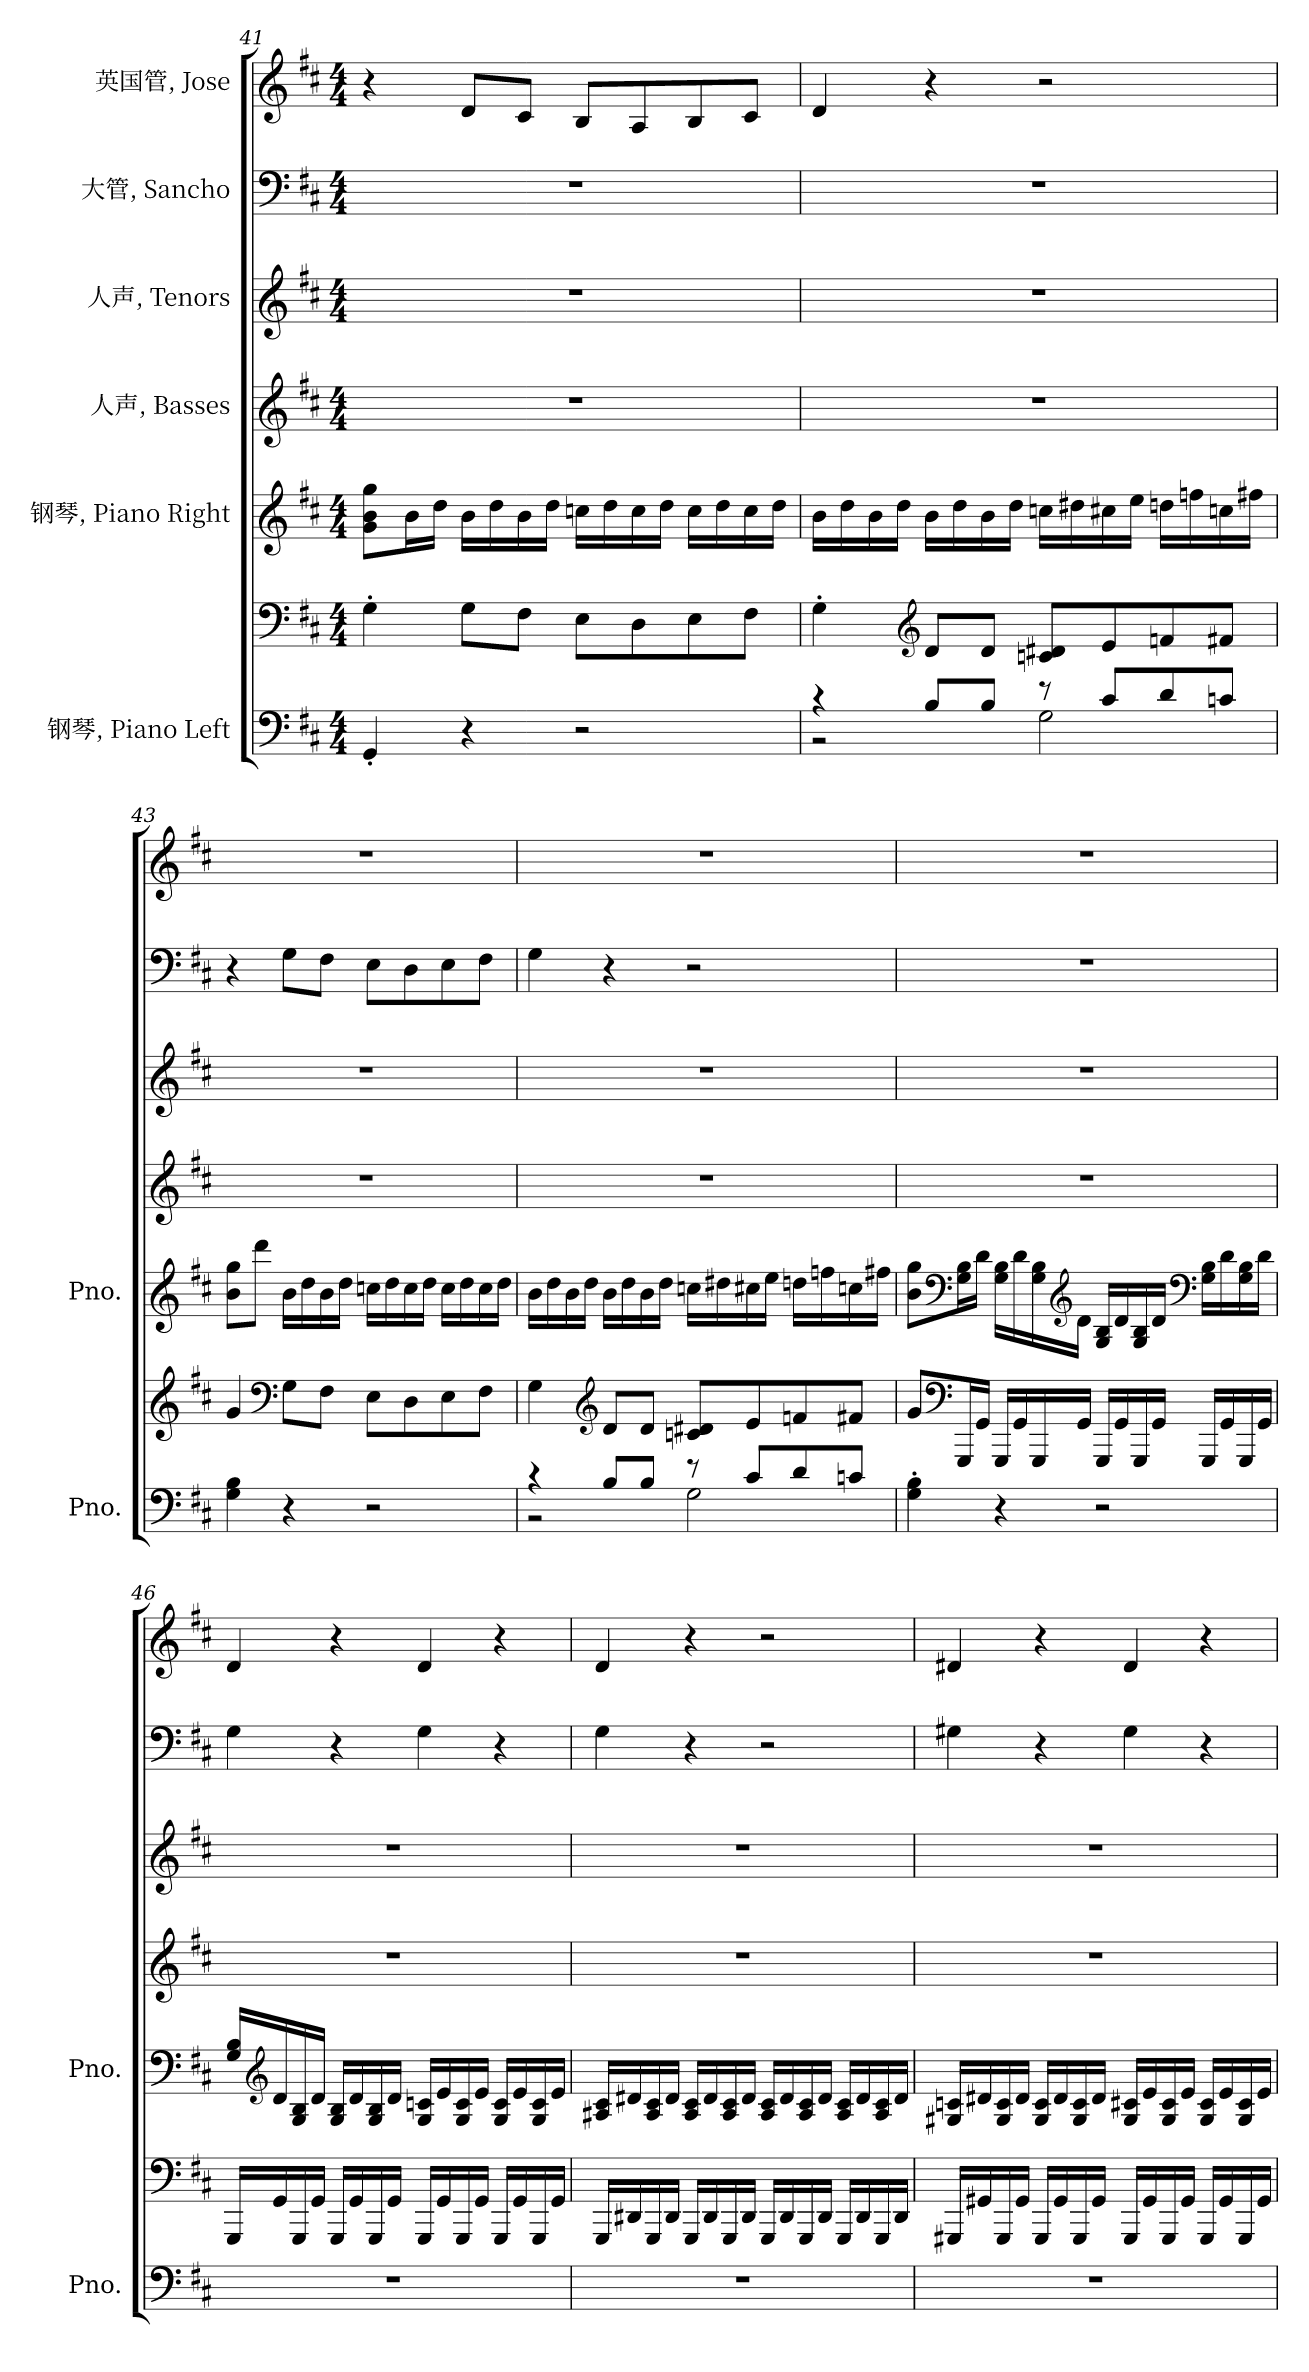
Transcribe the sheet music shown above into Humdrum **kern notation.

**kern	**kern	**kern	**kern	**kern	**kern	**kern
*part6	*part6	*part5	*part4	*part3	*part2	*part1
*staff7	*staff6	*staff5	*staff4	*staff3	*staff2	*staff1
*I"钢琴, Piano Left	*	*I"钢琴, Piano Right	*I"人声, Basses	*I"人声, Tenors	*I"大管, Sancho	*I"英国管, Jose
*I'Pno.	*	*I'Pno.	*	*	*	*
!!LO:PB:g=z
*clefF4	*clefF4	*clefG2	*clefG2	*clefG2	*clefF4	*clefG2
*	*	*	*	*	*	*ITrd4c7
*k[f#c#]	*k[f#c#]	*k[f#c#]	*k[f#c#]	*k[f#c#]	*k[f#c#]	*k[f#]
*M4/4	*M4/4	*M4/4	*M4/4	*M4/4	*M4/4	*M4/4
=41	=41	=41	=41	=41	=41	=41
4GG'/	4G'\	8g\ 8b\ 8gg\L	1r	1r	1r	4r
.	.	16b\L	.	.	.	.
.	.	16dd\JJ	.	.	.	.
4r	8G\L	16b\LL	.	.	.	8G/L
.	.	16dd\	.	.	.	.
.	8F#\J	16b\	.	.	.	8F#/J
.	.	16dd\JJ	.	.	.	.
2r	8E\L	16ccn\LL	.	.	.	8E/L
.	.	16dd\	.	.	.	.
.	8D\	16cc\	.	.	.	8D/
.	.	16dd\JJ	.	.	.	.
.	8E\	16cc\LL	.	.	.	8E/
.	.	16dd\	.	.	.	.
.	8F#\J	16cc\	.	.	.	8F#/J
.	.	16dd\JJ	.	.	.	.
=42	=42	=42	=42	=42	=42	=42
*^	*	*	*	*	*	*
4r	2r	4G'\	16b\LL	1r	1r	1r	4G/
.	.	.	16dd\	.	.	.	.
.	.	.	16b\	.	.	.	.
.	.	.	16dd\JJ	.	.	.	.
*	*	*clefG2	*	*	*	*	*
8B/L	.	8d/L	16b\LL	.	.	.	4r
.	.	.	16dd\	.	.	.	.
8B/J	.	8d/J	16b\	.	.	.	.
.	.	.	16dd\JJ	.	.	.	.
8r	2G\	8cn/ 8d#X/L	16ccn\LL	.	.	.	2r
.	.	.	16dd#X\	.	.	.	.
8c#/L	.	8e/	16cc#X\	.	.	.	.
.	.	.	16ee\JJ	.	.	.	.
8d/	.	8fn/	16ddn\LL	.	.	.	.
.	.	.	16ffn\	.	.	.	.
8cn/J	.	8f#X/J	16ccn\	.	.	.	.
.	.	.	16ff#X\JJ	.	.	.	.
*v	*v	*	*	*	*	*	*
!!LO:PB:g=z
=43	=43	=43	=43	=43	=43	=43
4G\ 4B\	4g/	8b\ 8gg\L	1r	1r	4r	1r
.	.	8ddd\J	.	.	.	.
*	*clefF4	*	*	*	*	*
4r	8G\L	16b\LL	.	.	8G\L	.
.	.	16dd\	.	.	.	.
.	8F#\J	16b\	.	.	8F#\J	.
.	.	16dd\JJ	.	.	.	.
2r	8E\L	16ccn\LL	.	.	8E\L	.
.	.	16dd\	.	.	.	.
.	8D\	16cc\	.	.	8D\	.
.	.	16dd\JJ	.	.	.	.
.	8E\	16cc\LL	.	.	8E\	.
.	.	16dd\	.	.	.	.
.	8F#\J	16cc\	.	.	8F#\J	.
.	.	16dd\JJ	.	.	.	.
=44	=44	=44	=44	=44	=44	=44
*^	*	*	*	*	*	*
4r	2r	4G\	16b\LL	1r	1r	4G\	1r
.	.	.	16dd\	.	.	.	.
.	.	.	16b\	.	.	.	.
.	.	.	16dd\JJ	.	.	.	.
*	*	*clefG2	*	*	*	*	*
8B/L	.	8d/L	16b\LL	.	.	4r	.
.	.	.	16dd\	.	.	.	.
8B/J	.	8d/J	16b\	.	.	.	.
.	.	.	16dd\JJ	.	.	.	.
8r	2G\	8cn/ 8d#X/L	16ccn\LL	.	.	2r	.
.	.	.	16dd#X\	.	.	.	.
8c#/L	.	8e/	16cc#X\	.	.	.	.
.	.	.	16ee\JJ	.	.	.	.
8d/	.	8fn/	16ddn\LL	.	.	.	.
.	.	.	16ffn\	.	.	.	.
8cn/J	.	8f#X/J	16ccn\	.	.	.	.
.	.	.	16ff#X\JJ	.	.	.	.
*v	*v	*	*	*	*	*	*
!!LO:PB:g=z
=45	=45	=45	=45	=45	=45	=45
4G\' 4B\'	8g/L	8b\ 8gg\L	1r	1r	1r	1r
*	*clefF4	*clefF4	*	*	*	*
.	16GGG/L	16G\ 16B\L	.	.	.	.
.	16GG/JJ	16d\JJ	.	.	.	.
4r	16GGG/LL	16G\ 16B\LL	.	.	.	.
.	16GG/	16d\	.	.	.	.
.	16GGG/	16G\ 16B\	.	.	.	.
*	*	*clefG2	*	*	*	*
.	16GG/JJ	16d\JJ	.	.	.	.
2r	16GGG/LL	16G/ 16B/LL	.	.	.	.
.	16GG/	16d/	.	.	.	.
.	16GGG/	16G/ 16B/	.	.	.	.
.	16GG/JJ	16d/JJ	.	.	.	.
*	*	*clefF4	*	*	*	*
.	16GGG/LL	16G\ 16B\LL	.	.	.	.
.	16GG/	16d\	.	.	.	.
.	16GGG/	16G\ 16B\	.	.	.	.
.	16GG/JJ	16d\JJ	.	.	.	.
=46	=46	=46	=46	=46	=46	=46
1r	16GGG/LL	16G/ 16B/LL	1r	1r	4G\	4G/
*	*	*clefG2	*	*	*	*
.	16GG/	16d/	.	.	.	.
.	16GGG/	16G/ 16B/	.	.	.	.
.	16GG/JJ	16d/JJ	.	.	.	.
.	16GGG/LL	16G/ 16B/LL	.	.	4r	4r
.	16GG/	16d/	.	.	.	.
.	16GGG/	16G/ 16B/	.	.	.	.
.	16GG/JJ	16d/JJ	.	.	.	.
.	16GGG/LL	16G/ 16cn/LL	.	.	4G\	4G/
.	16GG/	16e/	.	.	.	.
.	16GGG/	16G/ 16c/	.	.	.	.
.	16GG/JJ	16e/JJ	.	.	.	.
.	16GGG/LL	16G/ 16c/LL	.	.	4r	4r
.	16GG/	16e/	.	.	.	.
.	16GGG/	16G/ 16c/	.	.	.	.
.	16GG/JJ	16e/JJ	.	.	.	.
!!LO:PB:g=z
=47	=47	=47	=47	=47	=47	=47
1r	16GGG/LL	16A#X/ 16c#/LL	1r	1r	4G\	4G/
.	16DD#X/	16d#X/	.	.	.	.
.	16GGG/	16A#/ 16c#/	.	.	.	.
.	16DD#/JJ	16d#/JJ	.	.	.	.
.	16GGG/LL	16A#/ 16c#/LL	.	.	4r	4r
.	16DD#/	16d#/	.	.	.	.
.	16GGG/	16A#/ 16c#/	.	.	.	.
.	16DD#/JJ	16d#/JJ	.	.	.	.
.	16GGG/LL	16A#/ 16c#/LL	.	.	2r	2r
.	16DD#/	16d#/	.	.	.	.
.	16GGG/	16A#/ 16c#/	.	.	.	.
.	16DD#/JJ	16d#/JJ	.	.	.	.
.	16GGG/LL	16A#/ 16c#/LL	.	.	.	.
.	16DD#/	16d#/	.	.	.	.
.	16GGG/	16A#/ 16c#/	.	.	.	.
.	16DD#/JJ	16d#/JJ	.	.	.	.
=48	=48	=48	=48	=48	=48	=48
1r	16GGG#X/LL	16G#X/ 16cn/LL	1r	1r	4G#X\	4G#X/
.	16GG#X/	16d#X/	.	.	.	.
.	16GGG#/	16G#/ 16c/	.	.	.	.
.	16GG#/JJ	16d#/JJ	.	.	.	.
.	16GGG#/LL	16G#/ 16c/LL	.	.	4r	4r
.	16GG#/	16d#/	.	.	.	.
.	16GGG#/	16G#/ 16c/	.	.	.	.
.	16GG#/JJ	16d#/JJ	.	.	.	.
.	16GGG#/LL	16G#/ 16c#X/LL	.	.	4G#\	4G#/
.	16GG#/	16e/	.	.	.	.
.	16GGG#/	16G#/ 16c#/	.	.	.	.
.	16GG#/JJ	16e/JJ	.	.	.	.
.	16GGG#/LL	16G#/ 16c#/LL	.	.	4r	4r
.	16GG#/	16e/	.	.	.	.
.	16GGG#/	16G#/ 16c#/	.	.	.	.
.	16GG#/JJ	16e/JJ	.	.	.	.
=	=	=	=	=	=	=
*-	*-	*-	*-	*-	*-	*-
